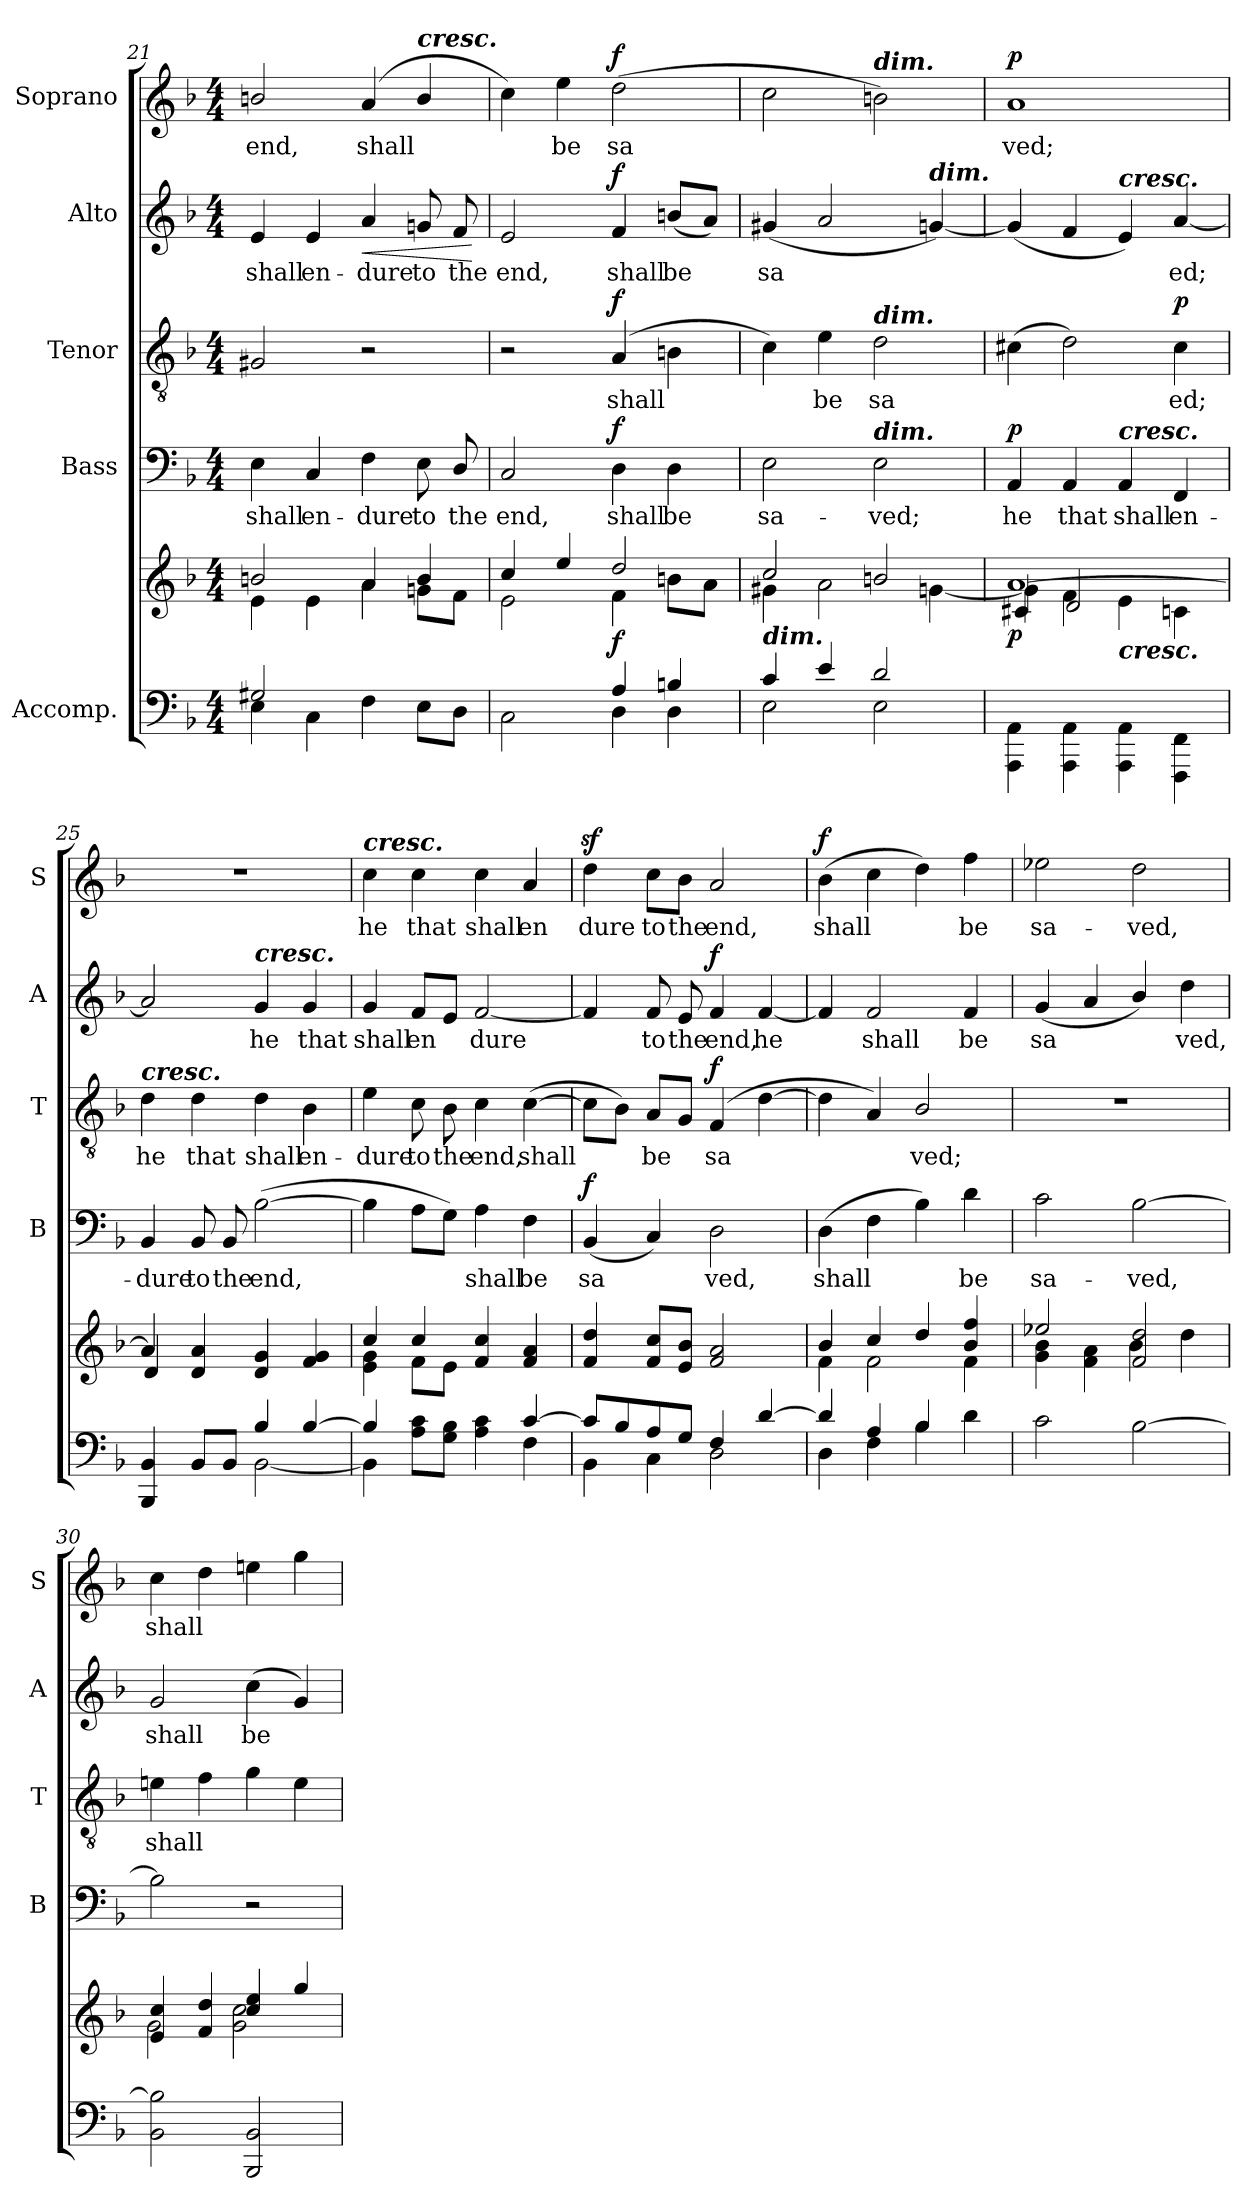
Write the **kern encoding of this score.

**kern	**kern	**dynam	**kern	**text	**dynam	**kern	**text	**dynam	**kern	**text	**dynam	**kern	**text	**dynam
*part5	*part5	*part5	*part4	*part4	*part4	*part3	*part3	*part3	*part2	*part2	*part2	*part1	*part1	*part1
*staff6	*staff5	*staff5/6	*staff4	*staff4	*staff4	*staff3	*staff3	*staff3	*staff2	*staff2	*staff2	*staff1	*staff1	*staff1
*I"Accomp.	*	*	*I"Bass	*	*	*I"Tenor	*	*	*I"Alto	*	*	*I"Soprano	*	*
*	*	*	*I'B	*	*	*I'T	*	*	*I'A	*	*	*I'S	*	*
*clefF4	*clefG2	*	*clefF4	*	*	*clefGv2	*	*	*clefG2	*	*	*clefG2	*	*
*k[b-]	*k[b-]	*	*k[b-]	*	*	*k[b-]	*	*	*k[b-]	*	*	*k[b-]	*	*
*F:	*F:	*	*F:	*	*	*F:	*	*	*F:	*	*	*F:	*	*
*M4/4	*M4/4	*	*M4/4	*	*	*M4/4	*	*	*M4/4	*	*	*M4/4	*	*
=21	=21	=21	=21	=21	=21	=21	=21	=21	=21	=21	=21	=21	=21	=21
*^	*^	*	*	*	*	*	*	*	*	*	*	*	*	*
!	!	!	!	!	!	!LO:LY:b	!	!	!	!	!	!LO:LY:b	!	!	!LO:LY:b	!
2G#X/	4E\	2bn/	4e\	.	4E\	shall	.	2G#X/	.	.	4e/	shall	.	2bn/	end,	.
!	!	!	!	!	!	!LO:LY:b	!	!	!	!	!	!LO:LY:b	!	!	!	!
.	4C\	.	4e\	.	4C/	en-	.	.	.	.	4e/	en-	.	.	.	.
!	!	!	!	!	!	!LO:LY:b	!	!	!	!	!	!LO:LY:b	!LO:HP:b	!	!LO:LY:b	!
2ryy	4F\	4a/	4a\	.	4F\	-dure	.	2r	.	.	4a/	-dure	<	(<4a/	shall	.
!	!	!	!	!	!	!	!	!	!	!	!	!	!	!LO:TX:a:Bi:t=cresc.	!	!
!	!	!	!	!	!	!LO:LY:b	!	!	!	!	!	!LO:LY:b	!	!	!	!
.	8E\L	4b/	8gni\L	.	8E\	to	.	.	.	.	8gni/	to	.	4b/	.	.
!	!	!	!	!	!	!LO:LY:b	!	!	!	!	!	!LO:LY:b	!	!	!	!
.	8D\J	.	8f\J	.	8D/	the	.	.	.	.	8f/	the	.	.	.	.
*v	*v	*	*	*	*	*	*	*	*	*	*	*	*	*	*	*
*	*v	*v	*	*	*	*	*	*	*	*	*	*	*	*	*
.	.	.	.	.	.	.	.	.	.	.	[	.	.	.
=22	=22	=22	=22	=22	=22	=22	=22	=22	=22	=22	=22	=22	=22	=22
*^	*^	*	*	*	*	*	*	*	*	*	*	*	*	*
!	!	!	!	!	!	!LO:LY:b	!	!	!	!	!	!LO:LY:b	!	!	!	!
2ryy	2C\	4cc/	2e\	.	2C/	end,	.	2r	.	.	2e/	end,	.	4cc\)	.	.
!	!	!	!	!	!	!	!	!	!	!	!	!	!	!	!LO:LY:b	!
.	.	4ee/	.	.	.	.	.	.	.	.	.	.	.	4ee\	be	.
!	!	!	!	!LO:DY:b	!	!LO:LY:b	!LO:DY:b	!	!LO:LY:b	!LO:DY:b	!	!LO:LY:b	!LO:DY:b	!	!LO:LY:b	!LO:DY:b
4A/	4D\	2dd/	4f\	f	4D\	shall	f	(>4A/	shall	f	4f/	shall	f	(>2dd\	sa­	f
!	!	!	!	!	!	!LO:LY:b	!	!	!	!	!	!LO:LY:b	!	!	!	!
4Bn/	4D\	.	8bn\L	.	4D\	be	.	4Bn\	.	.	(<8bn/L	be	.	.	.	.
.	.	.	8a\J	.	.	.	.	.	.	.	8a/J)	.	.	.	.	.
=23	=23	=23	=23	=23	=23	=23	=23	=23	=23	=23	=23	=23	=23	=23	=23	=23
!LO:TX:a:Bi:t=dim.	!	!	!	!	!	!	!	!	!	!	!	!	!	!	!	!
!	!	!	!	!	!	!LO:LY:b	!	!	!	!	!	!LO:LY:b	!	!	!	!
4c/	2E\	2cc/	4g#X\	.	2E\	sa-	.	4c\)	.	.	(<4g#X/	sa­	.	2cc\	.	.
!	!	!	!	!	!	!	!	!	!LO:LY:b	!	!	!	!	!	!	!
4e/	.	.	2a\	.	.	.	.	4e\	be	.	2a/	.	.	.	.	.
!	!	!	!	!	!	!	!	!	!	!	!	!	!	!LO:TX:a:Bi:t=dim.	!	!
!	!	!	!	!	!	!	!	!LO:TX:a:Bi:t=dim.	!	!	!	!	!	!	!	!
!	!	!	!	!	!LO:TX:a:Bi:t=dim.	!	!	!	!	!	!	!	!	!	!	!
!	!	!	!	!	!	!LO:LY:b	!	!	!LO:LY:b	!	!	!	!	!	!	!
2d/	2E\	2bn/	.	.	2E\	-ved;	.	2d\	sa­	.	.	.	.	2bn\)	.	.
!	!	!	!	!	!	!	!	!	!	!	!LO:TX:a:Bi:t=dim.	!	!	!	!	!
.	.	.	[<4gn\	.	.	.	.	.	.	.	[4gn/)	.	.	.	.	.
!!LO:LB:g=z
=24	=24	=24	=24	=24	=24	=24	=24	=24	=24	=24	=24	=24	=24	=24	=24	=24
*	*	*	*^	*	*	*	*	*	*	*	*	*	*	*	*	*
!	!	!	!	!	!LO:DY:b	!	!LO:LY:b	!LO:DY:b	!	!	!	!	!	!	!	!LO:LY:b	!LO:DY:b
2.ryy	4AAA\ 4AA\	[>1a	4g\]	4c#X/	p	4AA/	he	p	(>4c#X\	.	.	(<4g/]	.	.	1a	ved;	p
!	!	!	!	!	!	!	!LO:LY:b	!	!	!	!	!	!	!	!	!	!
.	4AAA\ 4AA\	.	4f\	2d/	.	4AA/	that	.	2d\)	.	.	4f/	.	.	.	.	.
!	!	!	!	!	!	!	!	!	!	!	!	!LO:TX:a:Bi:t=cresc.	!	!	!	!	!
!	!	!	!	!	!	!LO:TX:a:Bi:t=cresc.	!	!	!	!	!	!	!	!	!	!	!
!	!	!	!LO:TX:b:Bi:t=cresc.	!	!	!	!	!	!	!	!	!	!	!	!	!	!
!	!	!	!	!	!	!	!LO:LY:b	!	!	!	!	!	!	!	!	!	!
.	4AAA\ 4AA\	.	4e\	.	.	4AA/	shall	.	.	.	.	4e/)	.	.	.	.	.
!	!	!	!	!	!	!	!LO:LY:b	!	!	!LO:LY:b	!LO:DY:b	!	!LO:LY:b	!	!	!	!
4ryy	4FFF\ 4FF\	.	4c\	4ryy	.	4FF/	en-	.	4c#\	ed;	p	[4a/	ed;	.	.	.	.
=25	=25	=25	=25	=25	=25	=25	=25	=25	=25	=25	=25	=25	=25	=25	=25	=25	=25
!	!	!	!	!	!	!	!	!	!LO:TX:a:Bi:t=cresc.	!	!	!	!	!	!	!	!
!	!	!	!	!	!	!	!LO:LY:b	!	!	!LO:LY:b	!	!	!	!	!	!	!
*	*	*	*v	*v	*	*	*	*	*	*	*	*	*	*	*	*	*
4BBB-/ 4BB-/	2ryy	4a/]	4d/	.	4BB-/	-dure	.	4d\	he	.	2a/]	.	.	1r	.	.
!	!	!	!	!	!	!LO:LY:b	!	!	!LO:LY:b	!	!	!	!	!	!	!
8BB-/L	.	4d/ 4a/	4ryy	.	8BB-/	to	.	4d\	that	.	.	.	.	.	.	.
!	!	!	!	!	!	!LO:LY:b	!	!	!	!	!	!	!	!	!	!
8BB-/J	.	.	.	.	8BB-/	the	.	.	.	.	.	.	.	.	.	.
!	!	!	!	!	!	!	!	!	!	!	!LO:TX:a:Bi:t=cresc.	!	!	!	!	!
!	!	!	!	!	!	!LO:LY:b	!	!	!LO:LY:b	!	!	!LO:LY:b	!	!	!	!
4B-/	[<2BB-\	4d/ 4g/	2ryy	.	(>[2B-\	end,	.	4d\	shall	.	4g/	he	.	.	.	.
!	!	!	!	!	!	!	!	!	!LO:LY:b	!	!	!LO:LY:b	!	!	!	!
[>4B-/	.	4f/ 4g/	.	.	.	.	.	4B-\	en-	.	4g/	that	.	.	.	.
=26	=26	=26	=26	=26	=26	=26	=26	=26	=26	=26	=26	=26	=26	=26	=26	=26
!	!	!	!	!	!	!	!	!	!	!	!	!	!	!LO:TX:a:Bi:t=cresc.	!	!
!	!	!	!	!	!	!	!	!	!LO:LY:b	!	!	!LO:LY:b	!	!	!LO:LY:b	!
4B-/]	4BB-\]	4cc/	4e\ 4g\	.	4B-\]	.	.	4e\	-dure	.	4g/	shall	.	4cc\	he	.
!	!	!	!	!	!	!	!	!	!LO:LY:b	!	!	!LO:LY:b	!	!	!LO:LY:b	!
4ryy	8A\ 8c\L	4cc/	8f\L	.	8A\L	.	.	8c\	to	.	8f/L	en­	.	4cc\	that	.
!	!	!	!	!	!	!	!	!	!LO:LY:b	!	!	!	!	!	!	!
.	8G\ 8B-\J	.	8e\J	.	8G\J)	.	.	8B-\	the	.	8e/J	.	.	.	.	.
!	!	!	!	!	!	!LO:LY:b	!	!	!LO:LY:b	!	!	!LO:LY:b	!	!	!LO:LY:b	!
4ryy	4A\ 4c\	4f/ 4cc/	2ryy	.	4A\	shall	.	4c\	end,	.	[2f/	dure	.	4cc\	shall	.
!	!	!	!	!	!	!LO:LY:b	!	!	!LO:LY:b	!	!	!	!	!	!LO:LY:b	!
[>4c/	4F\	4f/ 4a/	.	.	4F\	be	.	(>[4c\	shall	.	.	.	.	4a/	en­	.
=27	=27	=27	=27	=27	=27	=27	=27	=27	=27	=27	=27	=27	=27	=27	=27	=27
!	!	!	!	!	!	!LO:LY:b	!LO:DY:b	!	!	!	!	!	!	!	!LO:LY:b	!
8c/L]	4BB-\	4f/ 4dd/	2ryy	.	(<4BB-/	sa­	f	8c\L]	.	.	4f/]	.	.	4ddz<\	dure	.
8B-/	.	.	.	.	.	.	.	8B-\J)	.	.	.	.	.	.	.	.
!	!	!	!	!	!	!	!	!	!LO:LY:b	!	!	!LO:LY:b	!	!	!LO:LY:b	!
8A/	4C\	8f/ 8cc/L	.	.	4C/)	.	.	8A/L	be	.	8f/	to	.	8cc\L	to	.
!	!	!	!	!	!	!	!	!	!	!	!	!LO:LY:b	!	!	!LO:LY:b	!
8G/J	.	8e/ 8b-/J	.	.	.	.	.	8G/J	.	.	8e/	the	.	8b-\J	the	.
!	!	!	!	!	!	!LO:LY:b	!	!	!LO:LY:b	!LO:DY:b	!	!LO:LY:b	!LO:DY:b	!	!LO:LY:b	!
4F/	2D\	2f/ 2a/	2ryy	.	2D\	ved,	.	(<4F/	sa­	f	4f/	end,	f	2a/	end,	.
!	!	!	!	!	!	!	!	!	!	!	!	!LO:LY:b	!	!	!	!
[>4d/	.	.	.	.	.	.	.	[4d\	.	.	[4f/	he	.	.	.	.
=28	=28	=28	=28	=28	=28	=28	=28	=28	=28	=28	=28	=28	=28	=28	=28	=28
!	!	!	!	!	!	!LO:LY:b	!	!	!	!	!	!	!	!	!LO:LY:b	!LO:DY:b
4d/]	4D\	4b-/	4f\	.	(>4D\	shall	.	4d\]	.	.	4f/]	.	.	(>4b-\	shall	f
!	!	!	!	!	!	!	!	!	!	!	!	!LO:LY:b	!	!	!	!
4A/	4F\	4cc/	2f\	.	4F\	.	.	4A/)	.	.	2f/	shall	.	4cc\	.	.
!	!	!	!	!	!	!	!	!	!LO:LY:b	!	!	!	!	!	!	!
4B-/	4B-\	4dd/	.	.	4B-\)	.	.	2B-/	ved;	.	.	.	.	4dd\)	.	.
!	!	!	!	!	!	!LO:LY:b	!	!	!	!	!	!LO:LY:b	!	!	!LO:LY:b	!
4ryy	4d\	4b-/ 4ff/	4f\	.	4d\	be	.	.	.	.	4f/	be	.	4ff\	be	.
!!LO:LB:g=z
=29	=29	=29	=29	=29	=29	=29	=29	=29	=29	=29	=29	=29	=29	=29	=29	=29
!	!	!	!	!	!	!LO:LY:b	!	!	!	!	!	!LO:LY:b	!	!	!LO:LY:b	!
*v	*v	*	*	*	*	*	*	*	*	*	*	*	*	*	*	*
2c\	2ee-X/	4g\ 4b-\	.	2c\	sa-	.	1r	.	.	(<4g/	sa­	.	2ee-X\	sa-	.
.	.	4f\ 4a\	.	.	.	.	.	.	.	4a/	.	.	.	.	.
!	!	!	!	!	!LO:LY:b	!	!	!	!	!	!	!	!	!LO:LY:b	!
[2B-\	2f/ 2dd/	4b-\	.	[2B-\	-ved,	.	.	.	.	4b-/)	.	.	2dd\	-ved,	.
!	!	!	!	!	!	!	!	!	!	!	!LO:LY:b	!	!	!	!
.	.	4dd\	.	.	.	.	.	.	.	4dd\	ved,	.	.	.	.
=30	=30	=30	=30	=30	=30	=30	=30	=30	=30	=30	=30	=30	=30	=30	=30
!	!	!	!	!	!	!	!	!LO:LY:b	!	!	!LO:LY:b	!	!	!LO:LY:b	!
2BB-\ 2B-\]	4e/ 4cc/	2g\	.	2B-\]	.	.	4eni\	shall	.	2g/	shall	.	4cc\	shall	.
.	4f/ 4dd/	.	.	.	.	.	4f\	.	.	.	.	.	4dd\	.	.
!	!	!	!	!	!	!	!	!	!	!	!LO:LY:b	!	!	!	!
2BBB-/ 2BB-/	4cc/ 4ee/	2g\ 2cc\	.	2r	.	.	4g\	.	.	(>4cc\	be	.	4eeni\	.	.
.	4gg/	.	.	.	.	.	4e\	.	.	4g/)	.	.	4gg\	.	.
*	*v	*v	*	*	*	*	*	*	*	*	*	*	*	*	*
=	=	=	=	=	=	=	=	=	=	=	=	=	=	=
*-	*-	*-	*-	*-	*-	*-	*-	*-	*-	*-	*-	*-	*-	*-
